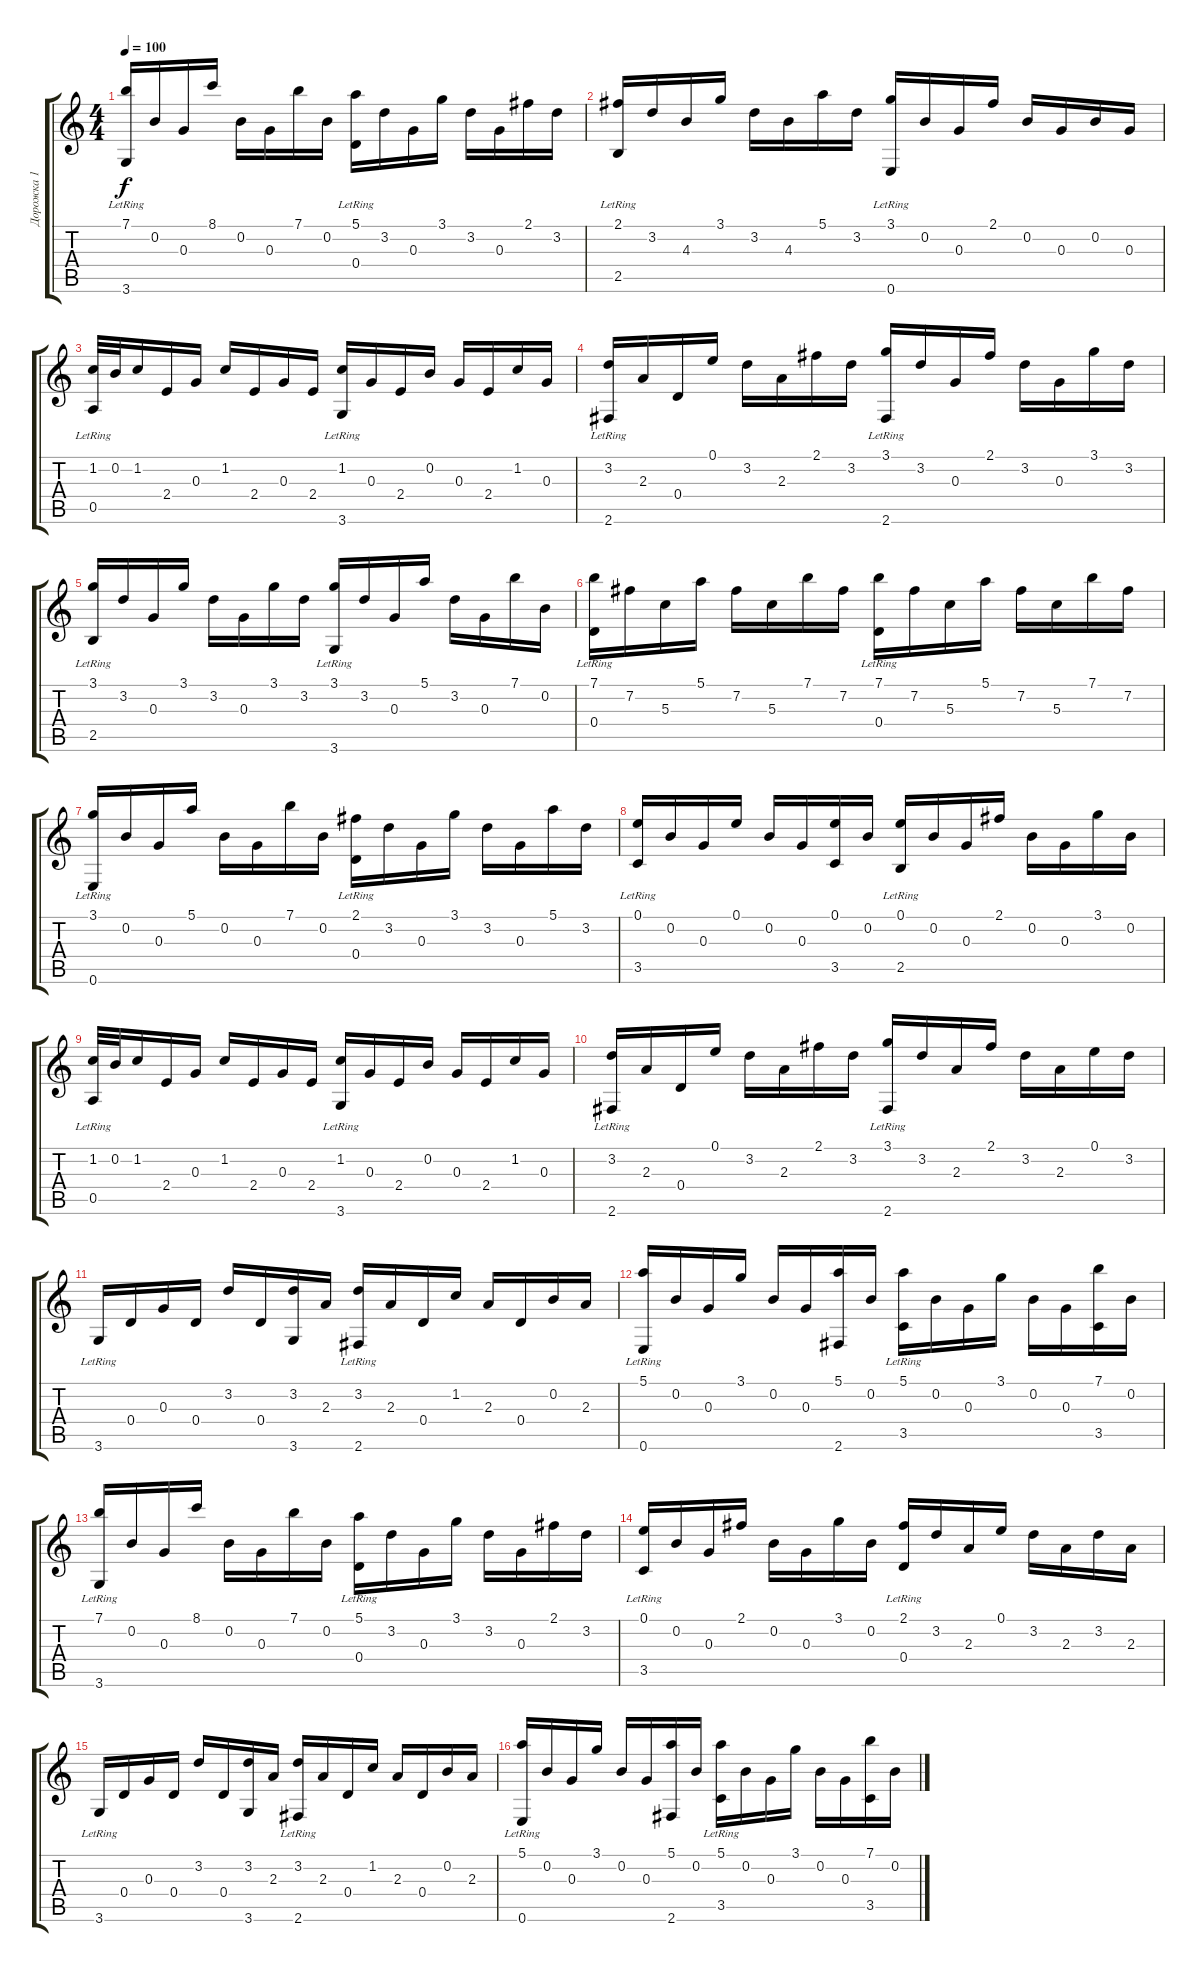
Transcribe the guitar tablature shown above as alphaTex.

\track ("Дорожка 1" "Дорожка 1") {instrument acousticguitarnylon}
\staff {score tabs}
\tuning (E4 B3 G3 D3 A2 E2) {hide}
\ts (4 4)
\tempo 100
\clef g2
\ks c
(7.1 3.6{lr}).16{dy f} 0.2.16 0.3.16 8.1.16 0.2.16 0.3.16 7.1.16 0.2.16 (5.1 0.4{lr}).16 3.2.16 0.3.16 3.1.16 3.2.16 0.3.16 2.1.16 3.2.16 |
(2.1 2.5{lr}).16 3.2.16 4.3.16 3.1.16 3.2.16 4.3.16 5.1.16 3.2.16 (3.1 0.6{lr}).16 0.2.16 0.3.16 2.1.16 0.2.16 0.3.16 0.2.16 0.3.16 |
(1.2 0.5{lr}).32 0.2.32 1.2.16 2.4.16 0.3.16 1.2.16 2.4.16 0.3.16 2.4.16 (1.2 3.6{lr}).16 0.3.16 2.4.16 0.2.16 0.3.16 2.4.16 1.2.16 0.3.16 |
(3.2 2.6{lr}).16 2.3.16 0.4.16 0.1.16 3.2.16 2.3.16 2.1.16 3.2.16 (3.1 2.6{lr}).16 3.2.16 0.3.16 2.1.16 3.2.16 0.3.16 3.1.16 3.2.16 |
(3.1 2.5{lr}).16 3.2.16 0.3.16 3.1.16 3.2.16 0.3.16 3.1.16 3.2.16 (3.1 3.6{lr}).16 3.2.16 0.3.16 5.1.16 3.2.16 0.3.16 7.1.16 0.2.16 |
(7.1 0.4{lr}).16 7.2.16 5.3.16 5.1.16 7.2.16 5.3.16 7.1.16 7.2.16 (7.1 0.4{lr}).16 7.2.16 5.3.16 5.1.16 7.2.16 5.3.16 7.1.16 7.2.16 |
(3.1 0.6{lr}).16 0.2.16 0.3.16 5.1.16 0.2.16 0.3.16 7.1.16 0.2.16 (2.1 0.4{lr}).16 3.2.16 0.3.16 3.1.16 3.2.16 0.3.16 5.1.16 3.2.16 |
(0.1 3.5{lr}).16 0.2.16 0.3.16 0.1.16 0.2.16 0.3.16 (0.1 3.5).16 0.2.16 (0.1 2.5{lr}).16 0.2.16 0.3.16 2.1.16 0.2.16 0.3.16 3.1.16 0.2.16 |
(1.2 0.5{lr}).32 0.2.32 1.2.16 2.4.16 0.3.16 1.2.16 2.4.16 0.3.16 2.4.16 (1.2 3.6{lr}).16 0.3.16 2.4.16 0.2.16 0.3.16 2.4.16 1.2.16 0.3.16 |
(3.2 2.6{lr}).16 2.3.16 0.4.16 0.1.16 3.2.16 2.3.16 2.1.16 3.2.16 (3.1 2.6{lr}).16 3.2.16 2.3.16 2.1.16 3.2.16 2.3.16 0.1.16 3.2.16 |
3.6{lr}.16 0.4.16 0.3.16 0.4.16 3.2.16 0.4.16 (3.2 3.6).16 2.3.16 (3.2 2.6{lr}).16 2.3.16 0.4.16 1.2.16 2.3.16 0.4.16 0.2.16 2.3.16 |
(5.1 0.6{lr}).16 0.2.16 0.3.16 3.1.16 0.2.16 0.3.16 (5.1 2.6).16 0.2.16 (5.1 3.5{lr}).16 0.2.16 0.3.16 3.1.16 0.2.16 0.3.16 (7.1 3.5).16 0.2.16 |
(7.1 3.6{lr}).16 0.2.16 0.3.16 8.1.16 0.2.16 0.3.16 7.1.16 0.2.16 (5.1 0.4{lr}).16 3.2.16 0.3.16 3.1.16 3.2.16 0.3.16 2.1.16 3.2.16 |
(0.1 3.5{lr}).16 0.2.16 0.3.16 2.1.16 0.2.16 0.3.16 3.1.16 0.2.16 (2.1 0.4{lr}).16 3.2.16 2.3.16 0.1.16 3.2.16 2.3.16 3.2.16 2.3.16 |
3.6{lr}.16 0.4.16 0.3.16 0.4.16 3.2.16 0.4.16 (3.2 3.6).16 2.3.16 (3.2 2.6{lr}).16 2.3.16 0.4.16 1.2.16 2.3.16 0.4.16 0.2.16 2.3.16 |
(5.1 0.6{lr}).16 0.2.16 0.3.16 3.1.16 0.2.16 0.3.16 (5.1 2.6).16 0.2.16 (5.1 3.5{lr}).16 0.2.16 0.3.16 3.1.16 0.2.16 0.3.16 (7.1 3.5).16 0.2.16
